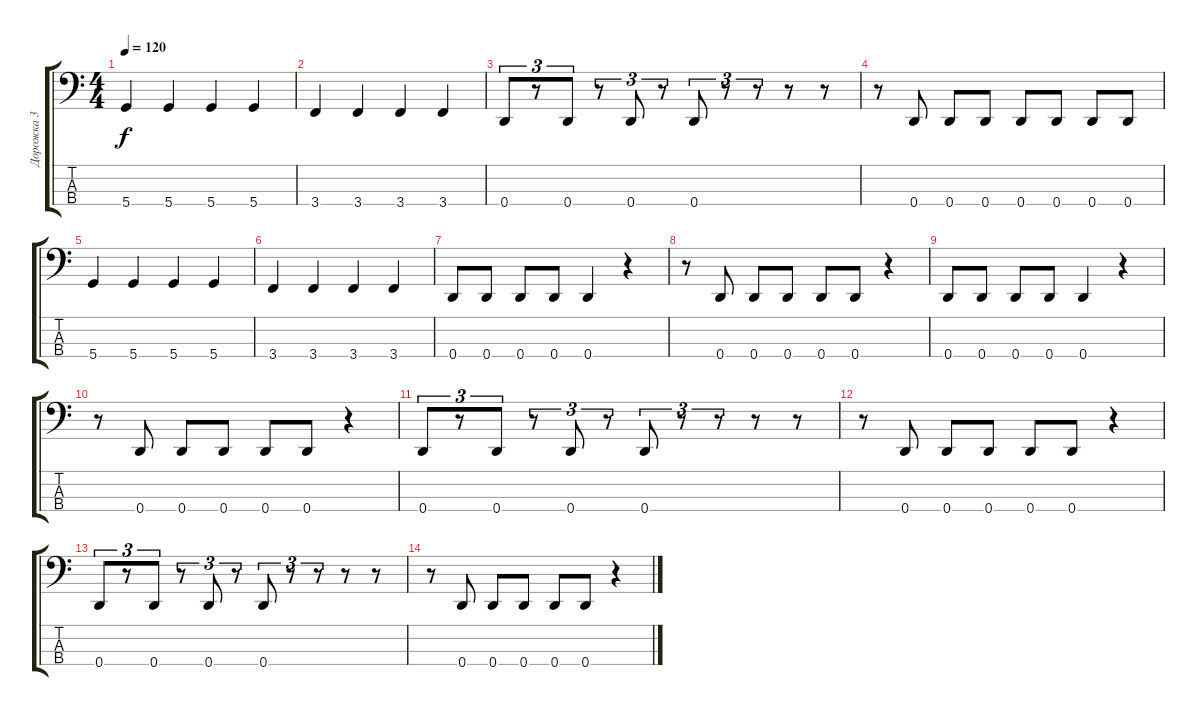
\track ("Дорожка 3" "Дорожка 3") {instrument electricbassfinger}
\staff {score tabs}
\tuning (G2 D2 A1 D1) {hide}
\ts (4 4)
\tempo 120
\clef f4
\ks c
5.4.4{dy f} 5.4.4 5.4.4 5.4.4 |
3.4.4 3.4.4 3.4.4 3.4.4 |
0.4.8{tu (3 2)} r.8{tu (3 2)} 0.4.8{tu (3 2)} r.8{tu (3 2)} 0.4.8{tu (3 2)} r.8{tu (3 2)} 0.4.8{tu (3 2)} r.8{tu (3 2)} r.8{tu (3 2)} r.8 r.8 |
r.8 0.4.8 0.4.8 0.4.8 0.4.8 0.4.8 0.4.8 0.4.8 |
5.4.4 5.4.4 5.4.4 5.4.4 |
3.4.4 3.4.4 3.4.4 3.4.4 |
0.4.8 0.4.8 0.4.8 0.4.8 0.4.4 r.4 |
r.8 0.4.8 0.4.8 0.4.8 0.4.8 0.4.8 r.4 |
0.4.8 0.4.8 0.4.8 0.4.8 0.4.4 r.4 |
r.8 0.4.8 0.4.8 0.4.8 0.4.8 0.4.8 r.4 |
0.4.8{tu (3 2)} r.8{tu (3 2)} 0.4.8{tu (3 2)} r.8{tu (3 2)} 0.4.8{tu (3 2)} r.8{tu (3 2)} 0.4.8{tu (3 2)} r.8{tu (3 2)} r.8{tu (3 2)} r.8 r.8 |
r.8 0.4.8 0.4.8 0.4.8 0.4.8 0.4.8 r.4 |
0.4.8{tu (3 2)} r.8{tu (3 2)} 0.4.8{tu (3 2)} r.8{tu (3 2)} 0.4.8{tu (3 2)} r.8{tu (3 2)} 0.4.8{tu (3 2)} r.8{tu (3 2)} r.8{tu (3 2)} r.8 r.8 |
r.8 0.4.8 0.4.8 0.4.8 0.4.8 0.4.8 r.4
